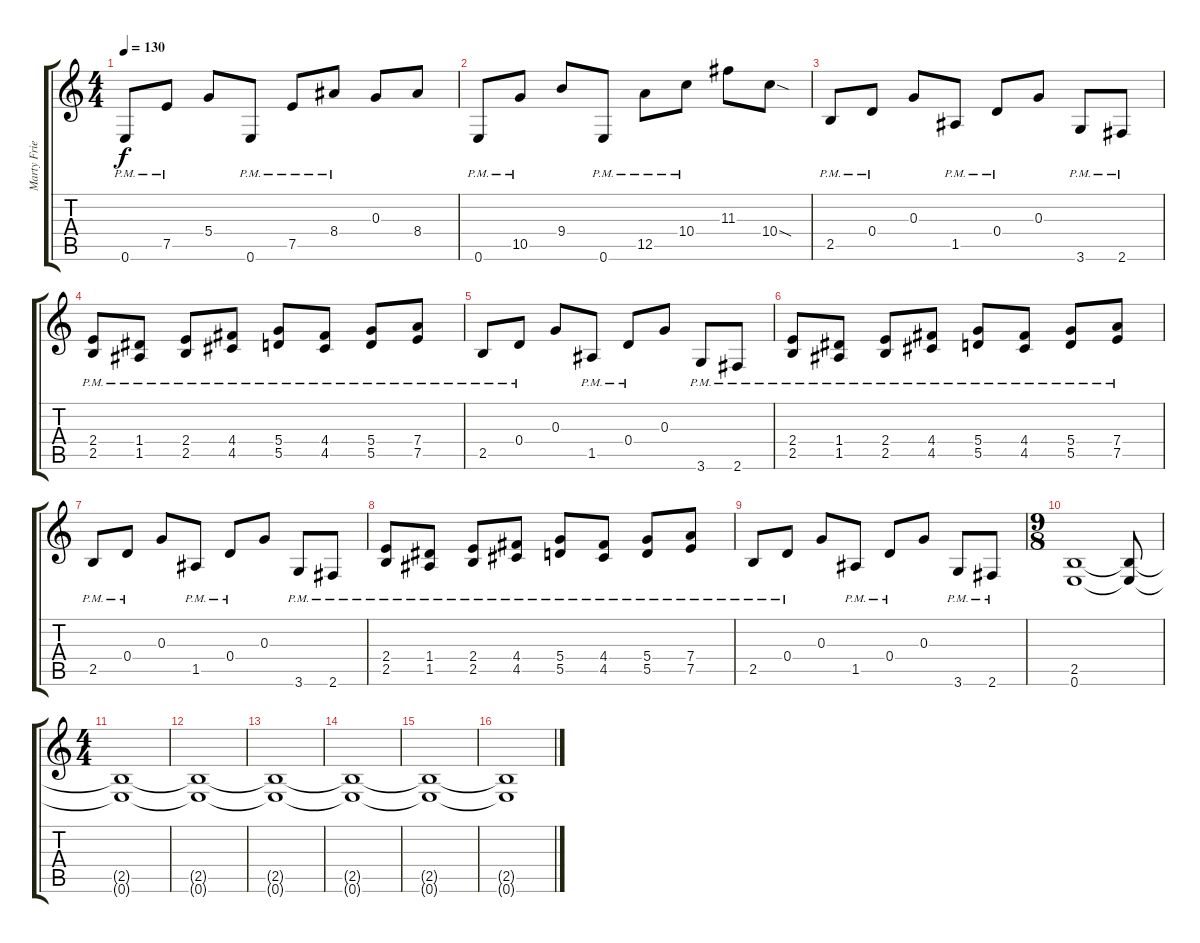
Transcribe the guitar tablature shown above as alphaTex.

\track ("Marty Friedman" "Marty Frie") {instrument distortionguitar}
\staff {score tabs}
\tuning (E4 B3 G3 D3 A2 E2) {hide}
\ts (4 4)
\tempo 130
\clef g2
\ks c
0.6{pm}.8{dy f} 7.5{pm}.8 5.4.8 0.6{pm}.8 7.5{pm}.8 8.4{pm}.8 0.3.8 8.4.8 |
0.6{pm}.8 10.5{pm}.8 9.4.8 0.6{pm}.8 12.5{pm}.8 10.4{pm}.8 11.3.8 10.4{sod}.8 |
2.5{pm}.8 0.4{pm}.8 0.3.8 1.5{pm}.8 0.4{pm}.8 0.3.8 3.6{pm}.8 2.6{pm}.8 |
(2.4{pm} 2.5{pm}).8 (1.4{pm} 1.5{pm}).8 (2.4{pm} 2.5{pm}).8 (4.4{pm} 4.5{pm}).8 (5.4{pm} 5.5{pm}).8 (4.4{pm} 4.5{pm}).8 (5.4{pm} 5.5{pm}).8 (7.4{pm} 7.5{pm}).8 |
2.5{pm}.8 0.4{pm}.8 0.3.8 1.5{pm}.8 0.4{pm}.8 0.3.8 3.6{pm}.8 2.6{pm}.8 |
(2.4{pm} 2.5{pm}).8 (1.4{pm} 1.5{pm}).8 (2.4{pm} 2.5{pm}).8 (4.4{pm} 4.5{pm}).8 (5.4{pm} 5.5{pm}).8 (4.4{pm} 4.5{pm}).8 (5.4{pm} 5.5{pm}).8 (7.4{pm} 7.5{pm}).8 |
2.5{pm}.8 0.4{pm}.8 0.3.8 1.5{pm}.8 0.4{pm}.8 0.3.8 3.6{pm}.8 2.6{pm}.8 |
(2.4{pm} 2.5{pm}).8 (1.4{pm} 1.5{pm}).8 (2.4{pm} 2.5{pm}).8 (4.4{pm} 4.5{pm}).8 (5.4{pm} 5.5{pm}).8 (4.4{pm} 4.5{pm}).8 (5.4{pm} 5.5{pm}).8 (7.4{pm} 7.5{pm}).8 |
2.5{pm}.8 0.4{pm}.8 0.3.8 1.5{pm}.8 0.4{pm}.8 0.3.8 3.6{pm}.8 2.6{pm}.8 |
\ts (9 8)
(2.5 0.6).1 (2.5{t} 0.6{t}).8 |
\ts (4 4)
(2.5{t} 0.6{t}).1 |
(2.5{t} 0.6{t}).1 |
(2.5{t} 0.6{t}).1 |
(2.5{t} 0.6{t}).1 |
(2.5{t} 0.6{t}).1 |
(2.5{t} 0.6{t}).1
